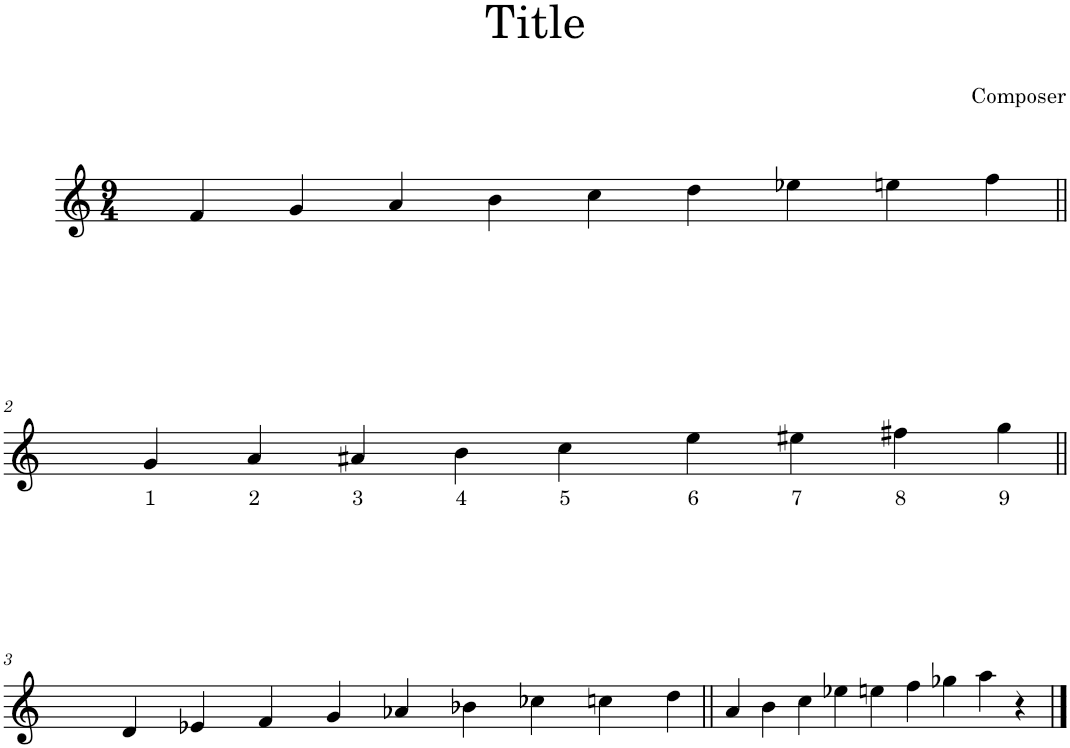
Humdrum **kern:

**kern	**text
*part1	*part1
*staff1	*staff1
*I"Piano	*
*I'Pno.	*
*clefG2	*
*k[]	*
*M9/4	*
=1	=1
4f/	.
4g/	.
4a/	.
4b\	.
4cc\	.
4dd\	.
4ee-X\	.
4een\	.
4ff\	.
!!LO:LB:g=z
=2||	=2||
!	!LO:LY:b
4g/	1
!	!LO:LY:b
4a/	2
!	!LO:LY:b
4a#X/	3
!	!LO:LY:b
4b\	4
!	!LO:LY:b
4cc\	5
!	!LO:LY:b
4ee\	6
!	!LO:LY:b
4ee#X\	7
!	!LO:LY:b
4ff#X\	8
!	!LO:LY:b
4gg\	9
!!LO:LB:g=z
=3||	=3||
4d/	.
4e-X/	.
4f/	.
4g/	.
4a-X/	.
4b-X\	.
4cc-X\	.
4ccn\	.
4dd\	.
=4||	=4||
4a/	.
4b\	.
4cc\	.
4ee-X\	.
4een\	.
4ff\	.
4gg-X\	.
4aa\	.
4r	.
==	==
*-	*-
